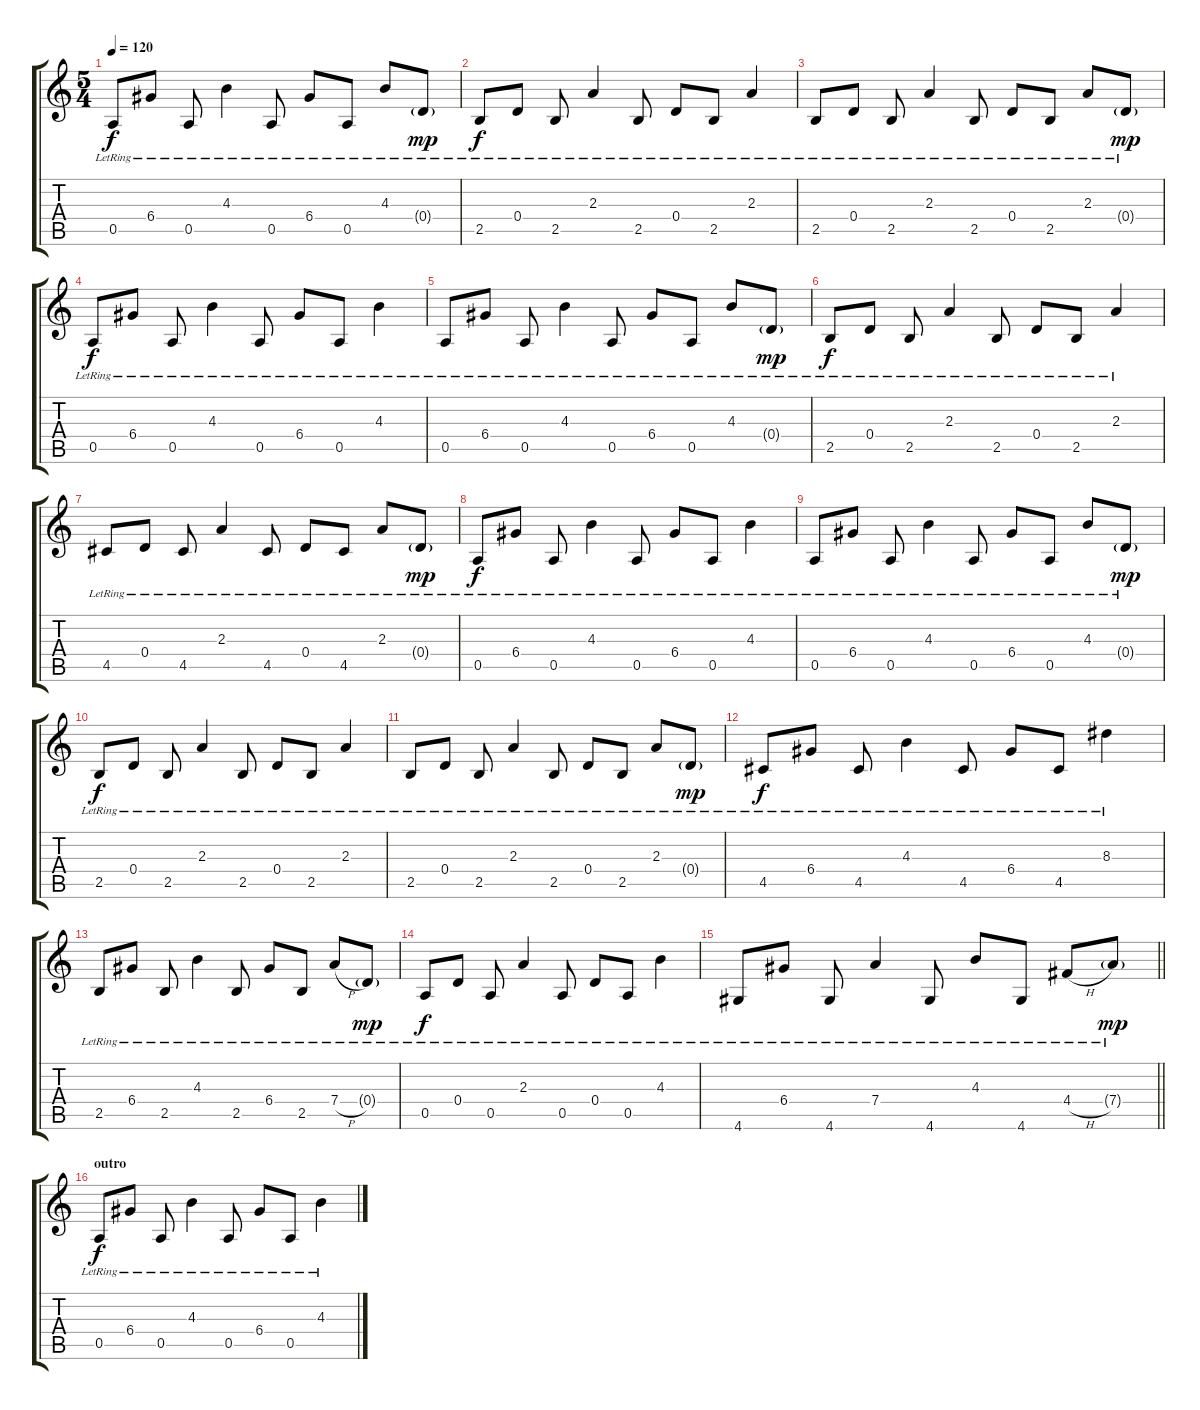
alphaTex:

\track "" {instrument electricguitarclean}
\staff {score tabs}
\tuning (E4 B3 G3 D3 A2 E2) {hide}
\ts (5 4)
\tempo 120
\clef g2
\ks c
0.5{lr}.8{dy f} 6.4{lr}.8 0.5{lr}.8 4.3{lr}.4 0.5{lr}.8 6.4{lr}.8 0.5{lr}.8 4.3{lr}.8 0.4{g lr}.8{dy mp} |
2.5{lr}.8{dy f} 0.4{lr}.8 2.5{lr}.8 2.3{lr}.4 2.5{lr}.8 0.4{lr}.8 2.5{lr}.8 2.3{lr}.4 |
2.5{lr}.8 0.4{lr}.8 2.5{lr}.8 2.3{lr}.4 2.5{lr}.8 0.4{lr}.8 2.5{lr}.8 2.3{lr}.8 0.4{g lr}.8{dy mp} |
0.5{lr}.8{dy f} 6.4{lr}.8 0.5{lr}.8 4.3{lr}.4 0.5{lr}.8 6.4{lr}.8 0.5{lr}.8 4.3{lr}.4 |
0.5{lr}.8 6.4{lr}.8 0.5{lr}.8 4.3{lr}.4 0.5{lr}.8 6.4{lr}.8 0.5{lr}.8 4.3{lr}.8 0.4{g lr}.8{dy mp} |
2.5{lr}.8{dy f} 0.4{lr}.8 2.5{lr}.8 2.3{lr}.4 2.5{lr}.8 0.4{lr}.8 2.5{lr}.8 2.3{lr}.4 |
4.5{lr}.8 0.4{lr}.8 4.5{lr}.8 2.3{lr}.4 4.5{lr}.8 0.4{lr}.8 4.5{lr}.8 2.3{lr}.8 0.4{g lr}.8{dy mp} |
0.5{lr}.8{dy f} 6.4{lr}.8 0.5{lr}.8 4.3{lr}.4 0.5{lr}.8 6.4{lr}.8 0.5{lr}.8 4.3{lr}.4 |
0.5{lr}.8 6.4{lr}.8 0.5{lr}.8 4.3{lr}.4 0.5{lr}.8 6.4{lr}.8 0.5{lr}.8 4.3{lr}.8 0.4{g lr}.8{dy mp} |
2.5{lr}.8{dy f} 0.4{lr}.8 2.5{lr}.8 2.3{lr}.4 2.5{lr}.8 0.4{lr}.8 2.5{lr}.8 2.3{lr}.4 |
2.5{lr}.8 0.4{lr}.8 2.5{lr}.8 2.3{lr}.4 2.5{lr}.8 0.4{lr}.8 2.5{lr}.8 2.3{lr}.8 0.4{g lr}.8{dy mp} |
4.5{lr}.8{dy f} 6.4{lr}.8 4.5{lr}.8 4.3{lr}.4 4.5{lr}.8 6.4{lr}.8 4.5{lr}.8 8.3{lr}.4 |
2.5{lr}.8 6.4{lr}.8 2.5{lr}.8 4.3{lr}.4 2.5{lr}.8 6.4{lr}.8 2.5{lr}.8 7.4{h lr}.8 0.4{g lr}.8{dy mp} |
0.5{lr}.8{dy f} 0.4{lr}.8 0.5{lr}.8 2.3{lr}.4 0.5{lr}.8 0.4{lr}.8 0.5{lr}.8 4.3{lr}.4 |
\barLineRight lightlight
4.6{lr}.8 6.4{lr}.8 4.6{lr}.8 7.4{lr}.4 4.6{lr}.8 4.3{lr}.8 4.6{lr}.8 4.4{h lr}.8 7.4{g lr}.8{dy mp} |
\section ("" "outro")
0.5{lr}.8{dy f} 6.4{lr}.8 0.5{lr}.8 4.3{lr}.4 0.5{lr}.8 6.4{lr}.8 0.5{lr}.8 4.3{lr}.4
